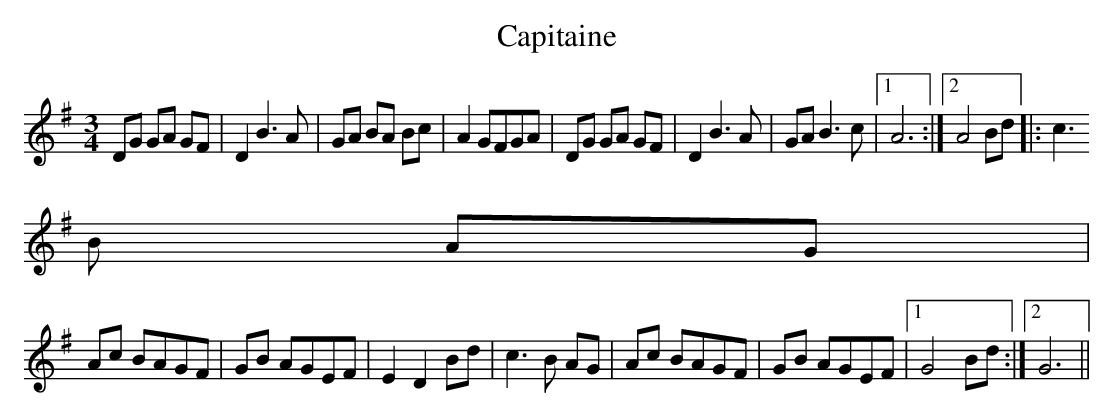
X:1
T:Capitaine
M:3/4
L:1/8
K:G
DG GA GF|D2 B3A|GA BA Bc|A2GFGA|DG GA GF|D2 B3A|GA B3c|1 A6:|2 A4 Bd|:c3
B AG|
Ac BAGF|GB AGEF|E2D2 Bd|c3B AG|Ac BAGF|GB AGEF|1G4 Bd:|2G6||
